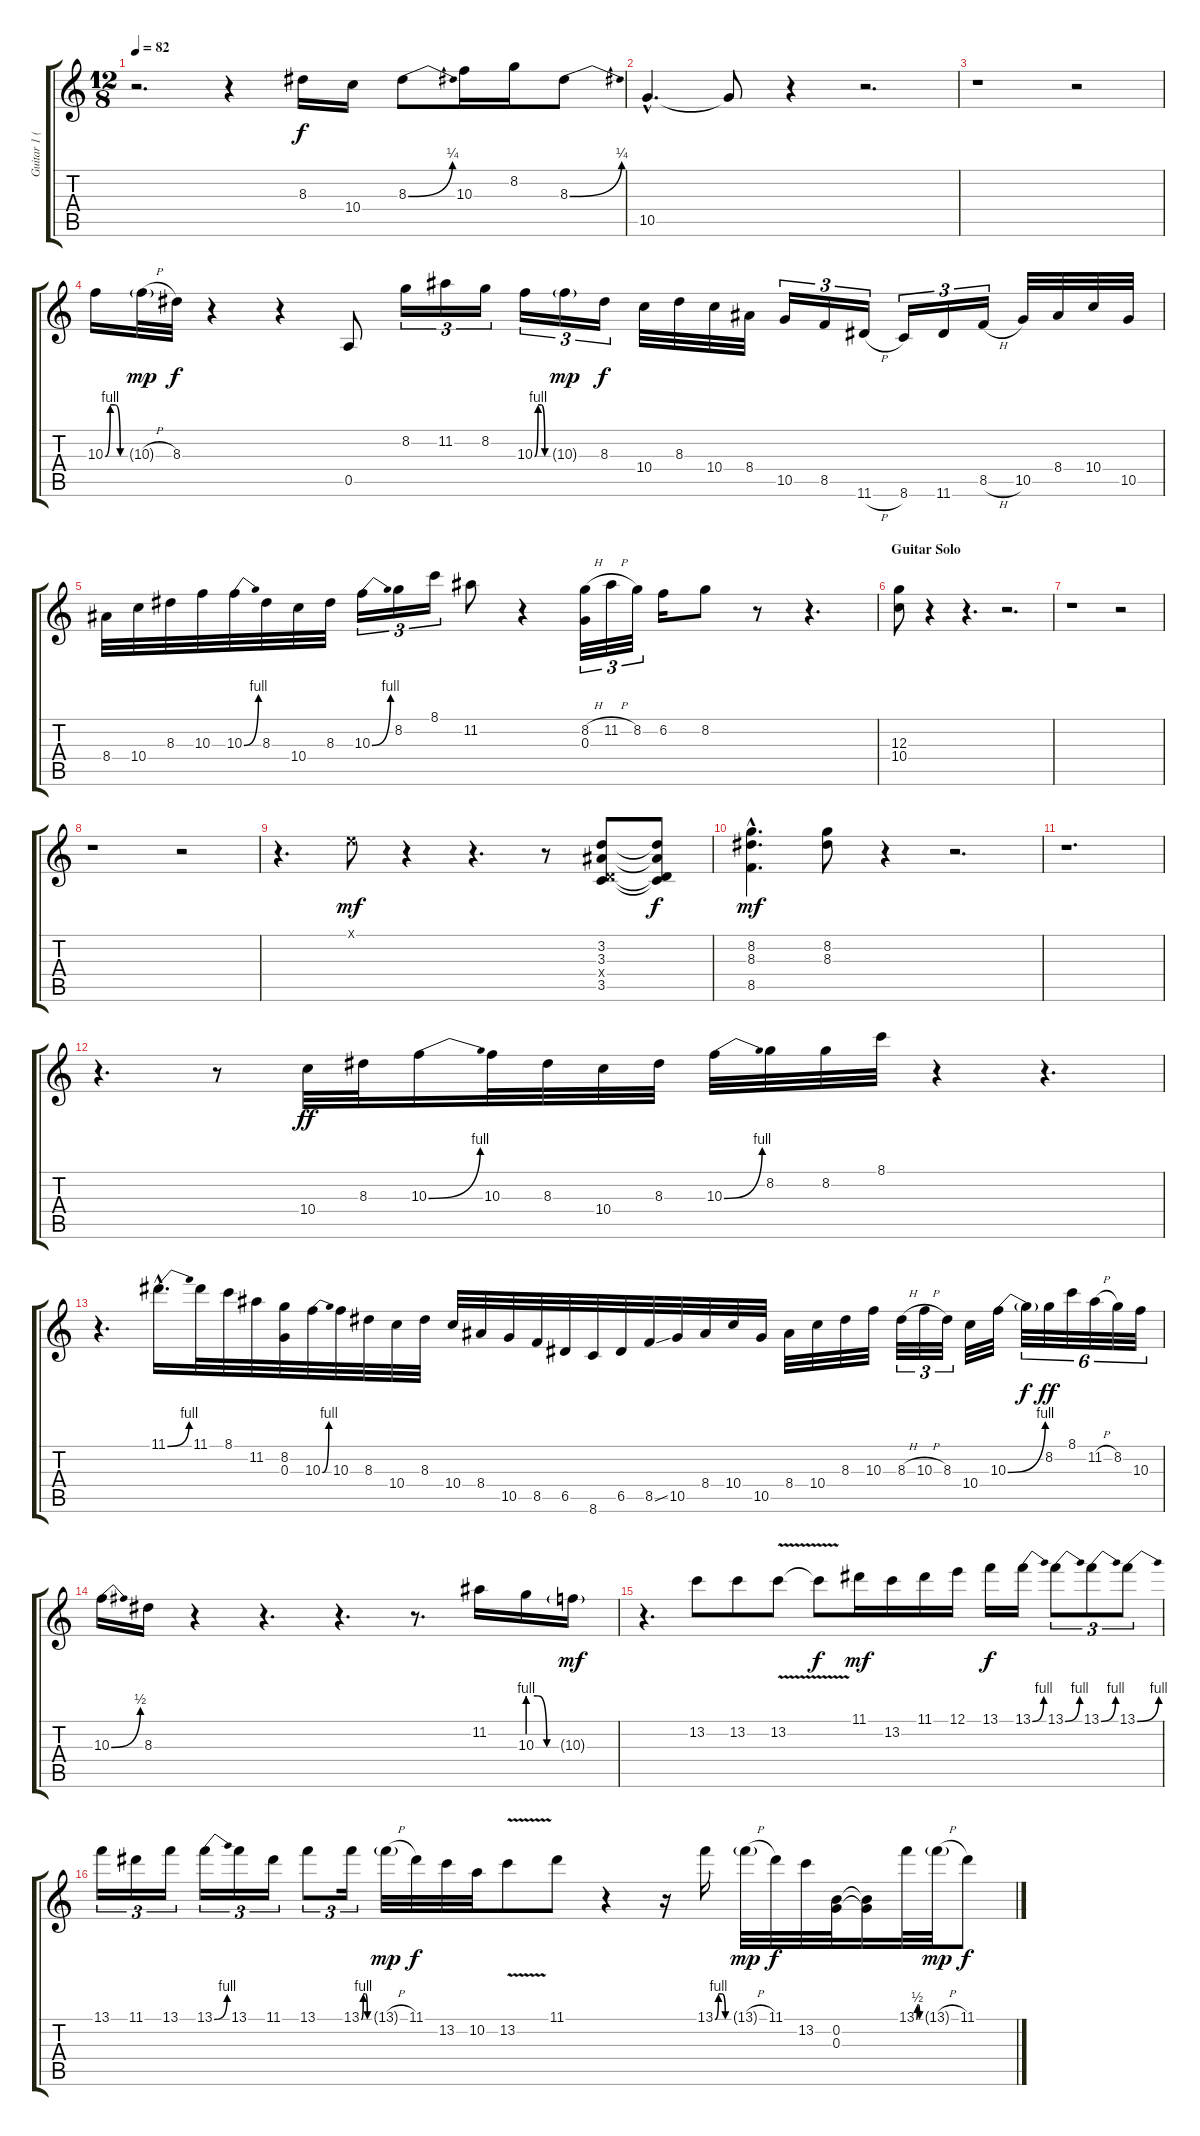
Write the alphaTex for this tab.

\track ("Guitar 1 (Eric Clapton Lead)" "Guitar 1 (") {instrument overdrivenguitar}
\staff {score tabs}
\tuning (E4 B3 G3 D3 A2 E2) {hide}
\ts (12 8)
\tempo 82
\clef g2
\ks c
r.2{d dy f} r.4 8.3.16 10.4.16 8.3{be (bend 0 0 60 1)}.8 10.3.16 8.2.16 8.3{be (bend 0 0 60 1)}.8 |
10.5{hac}.4{d} 10.5{t}.8 r.4 r.2{d} |
r.1 r.2 |
10.3{be (custom 0 0 15 4 30 4 45 0 60 0)}.16 10.3{h g}.32{dy mp} 8.3.32{dy f} r.4 r.4 0.5.8 8.2.16{tu (3 2)} 11.2.16{tu (3 2)} 8.2.16{tu (3 2)} 10.3{be (custom 0 0 15 4 30 4 45 0 60 0)}.16{tu (3 2)} 10.3{g}.16{tu (3 2) dy mp} 8.3.16{tu (3 2) dy f} 10.4.32 8.3.32 10.4.32 8.4.32 10.5.16{tu (3 2)} 8.5.16{tu (3 2)} 11.6{h}.16{tu (3 2)} 8.6.16{tu (3 2)} 11.6.16{tu (3 2)} 8.5{h}.16{tu (3 2)} 10.5.32 8.4.32 10.4.32 10.5.32 |
8.4.32 10.4.32 8.3.32 10.3.32 10.3{be (bend 0 0 60 4)}.32 8.3.32 10.4.32 8.3.32 10.3{be (bend 0 0 60 4)}.16{tu (3 2)} 8.2.16{tu (3 2)} 8.1.16{tu (3 2)} 11.2.8 r.4 (8.2{h} 0.3).32{tu (3 2)} 11.2{h}.32{tu (3 2)} 8.2.32{tu (3 2)} 6.2.16 8.2.8 r.8 r.4{d} |
\section ("" "Guitar Solo")
(12.3 10.4).8 r.4 r.4{d} r.2{d} |
r.1 r.2 |
r.1 r.2 |
r.4{d} 0.1{x}.8{dy mf} r.4 r.4{d} r.8 (3.2 3.3 0.4{x} 3.5).8 (3.2{t} 3.3{t} 0.4{t} 3.5{t}).8{dy f} |
(8.2{hac} 8.3{hac} 8.5{hac}).4{d dy mf} (8.2 8.3).8 r.4 r.2{d} |
r.1{d} |
r.4{d} r.8 10.4.32{dy ff} 8.3.32 10.3{be (bend 0 0 60 4)}.16 10.3.32 8.3.32 10.4.32 8.3.32 10.3{be (bend 0 0 60 4)}.32 8.2.32 8.2.32 8.1.32 r.4 r.4{d} |
r.4{d} 11.1{be (bend 0 0 60 4) hac}.16{d} 11.1.32 8.1.32 11.2.32 (8.2 0.3).32 10.3{be (bend 0 0 60 4)}.32 10.3.32 8.3.32 10.4.32 8.3.32 10.4.32 8.4.32 10.5.32 8.5.32 6.5.32 8.6.32 6.5.32 8.5{ss}.32 10.5.32 8.4.32 10.4.32 10.5.32 8.4.32 10.4.32 8.3.32 10.3.32 8.3{h}.32{tu (3 2)} 10.3{h}.32{tu (3 2)} 8.3.32{tu (3 2)} 10.4.32 10.3{be (bend 0 0 60 4)}.32 10.3{t}.32{tu (6 4) dy f} 8.2.32{tu (6 4) dy ff} 8.1.32{tu (6 4)} 11.2{h}.32{tu (6 4)} 8.2.32{tu (6 4)} 10.3.32{tu (6 4)} |
10.3{be (bend 0 0 60 2)}.16 8.3.16 r.4 r.4{d} r.4{d} r.8{d} 11.2.16 10.3{be (custom 0 4 20 4 40 0 60 0)}.16 10.3{g}.16{dy mf} |
r.4{d} 13.2.8 13.2.8 13.2{v}.8 13.2{t}.8{dy f} 11.1.16{dy mf} 13.2.16 11.1.16 12.1.16 13.1.16{dy f} 13.1{be (bend 0 0 60 4)}.16 13.1{be (bend 0 0 60 4)}.8{tu (3 2)} 13.1{be (bend 0 0 60 4)}.8{tu (3 2)} 13.1{be (bend 0 0 60 4)}.8{tu (3 2)} |
13.1.16{tu (3 2)} 11.1.16{tu (3 2)} 13.1.16{tu (3 2)} 13.1{be (bend 0 0 60 4)}.16{tu (3 2)} 13.1.16{tu (3 2)} 11.1.16{tu (3 2)} 13.1.8{tu (3 2)} 13.1{be (custom 0 0 15 4 30 4 45 0 60 0)}.16{tu (3 2)} 13.1{h g}.32{dy mp} 11.1.32{dy f} 13.2.32 10.2.32 13.2{v}.8 11.1.8 r.4 r.16 13.1{be (custom 0 0 15 4 30 4 45 0 60 0)}.16 13.1{h g}.32{dy mp} 11.1.32{dy f} 13.2.32 (0.2 0.3).32 (0.2{t} 0.3{t}).16 13.1{be (custom 0 0 15 2 30 2 45 0 60 0)}.32 13.1{h g}.32{dy mp} 11.1.8{dy f}
